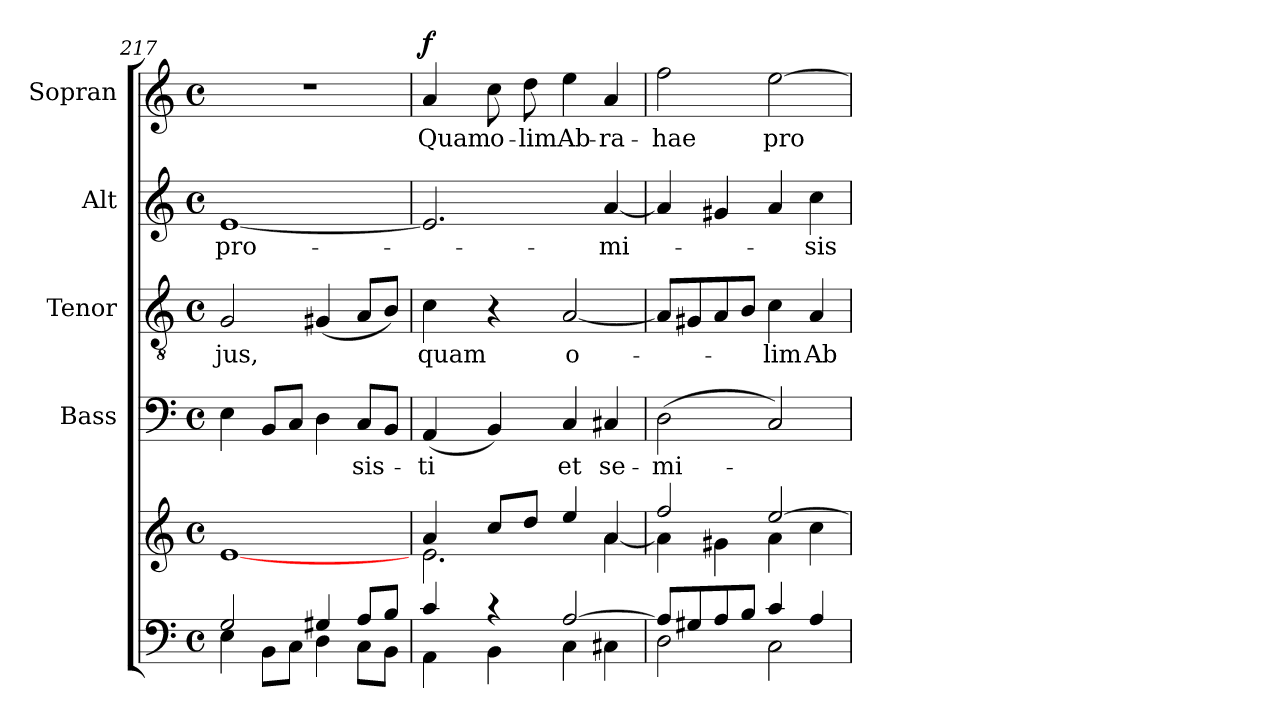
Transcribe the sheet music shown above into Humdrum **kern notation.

**kern	**kern	**kern	**text	**kern	**text	**kern	**text	**kern	**text	**dynam
*part5	*part5	*part4	*part4	*part3	*part3	*part2	*part2	*part1	*part1	*part1
*staff6	*staff5	*staff4	*staff4	*staff3	*staff3	*staff2	*staff2	*staff1	*staff1	*staff1
*	*	*I"Bass	*	*I"Tenor	*	*I"Alt	*	*I"Sopran	*	*
*	*	*I'B.	*	*I'T.	*	*I'A.	*	*I'S.	*	*
*clefF4	*clefG2	*clefF4	*	*clefGv2	*	*clefG2	*	*clefG2	*	*
*k[]	*k[]	*k[]	*	*k[]	*	*k[]	*	*k[]	*	*
*C:	*C:	*C:	*	*C:	*	*C:	*	*C:	*	*
*M4/4	*M4/4	*M4/4	*	*M4/4	*	*M4/4	*	*M4/4	*	*
*met(c)	*met(c)	*met(c)	*	*met(c)	*	*met(c)	*	*met(c)	*	*
=217	=217	=217	=217	=217	=217	=217	=217	=217	=217	=217
*^	*	*	*	*	*	*	*	*	*	*
!	!	!	!	!	!	!LO:LY:b	!	!LO:LY:b	!	!	!
2G/	4E\	[1e	4E\	.	2G/	-jus,	[1e	pro-	1r	.	.
.	8BB\L	.	8BB/L	.	.	.	.	.	.	.	.
.	8C\J	.	8C/J	.	.	.	.	.	.	.	.
4G#X/	4D\	.	4D\	.	(<4G#X/	.	.	.	.	.	.
!	!	!	!	!LO:LY:b	!	!	!	!	!	!	!
8A/L	8C\L	.	8C/L	-sis-	8A/L	.	.	.	.	.	.
8B/J	8BB\J	.	8BB/J	.	8B/J)	.	.	.	.	.	.
=218	=218	=218	=218	=218	=218	=218	=218	=218	=218	=218	=218
*	*	*^	*	*	*	*	*	*	*	*	*
!	!	!	!	!	!LO:LY:b	!	!LO:LY:b	!	!	!	!LO:LY:b	!LO:DY:a
4c/	4AA\	4a/	2.e\	(<4AA/	-ti	4c\	quam	2.e/]	.	4a/	Quam	f
!	!	!	!	!	!	!	!	!	!	!	!LO:LY:b	!
4rc	4BB\	8cc/L	.	4BB/)	.	4r	.	.	.	8cc\	o-	.
!	!	!	!	!	!	!	!	!	!	!	!LO:LY:b	!
.	.	8dd/J	.	.	.	.	.	.	.	8dd\	-lim	.
!	!	!	!	!	!LO:LY:b	!	!LO:LY:b	!	!	!	!LO:LY:b	!
[>2A/	4C\	4ee/	.	4C/	et	[2A/	o-	.	.	4ee\	Ab-	.
!	!	!	!	!	!LO:LY:b	!	!	!	!LO:LY:b	!	!LO:LY:b	!
.	4C#X\	4a/	[<4a\	4C#X/	se-	.	.	[4a/	-mi-	4a/	-ra-	.
=219	=219	=219	=219	=219	=219	=219	=219	=219	=219	=219	=219	=219
!	!	!	!	!	!LO:LY:b	!	!	!	!	!	!LO:LY:b	!
8A/L]	2D\	2ff/	4a\]	(>2D\	-mi-	8A/L]	.	4a/]	.	2ff\	-hae	.
8G#X/	.	.	.	.	.	8G#X/	.	.	.	.	.	.
8A/	.	.	4g#X\	.	.	8A/	.	4g#X/	.	.	.	.
8B/J	.	.	.	.	.	8B/J	.	.	.	.	.	.
!	!	!	!	!	!	!	!LO:LY:b	!	!	!	!LO:LY:b	!
4c/	2C\	[>2ee/	4a\	2C/)	.	4c\	-lim	4a/	.	[2ee\	pro-	.
!	!	!	!	!	!	!	!LO:LY:b	!	!LO:LY:b	!	!	!
4A/	.	.	4cc\	.	.	4A/	Ab-	4cc\	-sis-	.	.	.
*v	*v	*	*	*	*	*	*	*	*	*	*	*
*	*v	*v	*	*	*	*	*	*	*	*	*
=	=	=	=	=	=	=	=	=	=	=
*-	*-	*-	*-	*-	*-	*-	*-	*-	*-	*-
